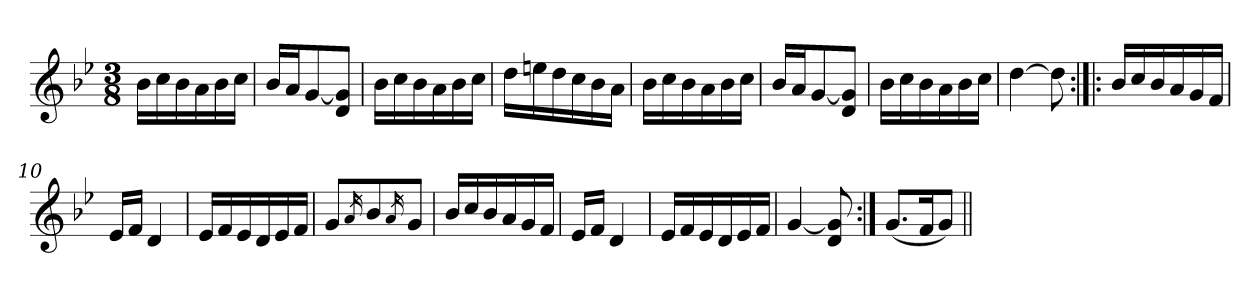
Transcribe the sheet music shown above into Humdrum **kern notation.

**kern
*part1
*staff1
*clefG2
*k[b-e-]
*g:
*M3/8
*MM117
=1
16b-\LL
16cc\
16b-\
16a\
16b-\
16cc\JJ
=2
16b-/LL
16a/J
[8g/
8d/ 8g/]J
=3
16b-\LL
16cc\
16b-\
16a\
16b-\
16cc\JJ
=4
16dd\LL
16een\
16dd\
16cc\
16b-\
16a\JJ
=5
16b-\LL
16cc\
16b-\
16a\
16b-\
16cc\JJ
=6
16b-/LL
16a/J
[8g/
8d/ 8g/]J
=7
16b-\LL
16cc\
16b-\
16a\
16b-\
16cc\JJ
=8
[4dd\
8dd\]
!!LO:LB:g=z
=9:|!|:
16b-/LL
16cc/
16b-/
16a/
16g/
16f/JJ
=10
16e-/LL
16f/JJ
4d/
=11
16e-/LL
16f/
16e-/
16d/
16e-/
16f/JJ
=12
8g/L
16qa/
8b-/
16qa/
8g/J
=13
16b-/LL
16cc/
16b-/
16a/
16g/
16f/JJ
=14
16e-/LL
16f/JJ
4d/
=15
16e-/LL
16f/
16e-/
16d/
16e-/
16f/JJ
=16
[4g/
8d/ 8g/]
=17:|!
(<8.g/L
16f/K
8g/J)
=||
*-
